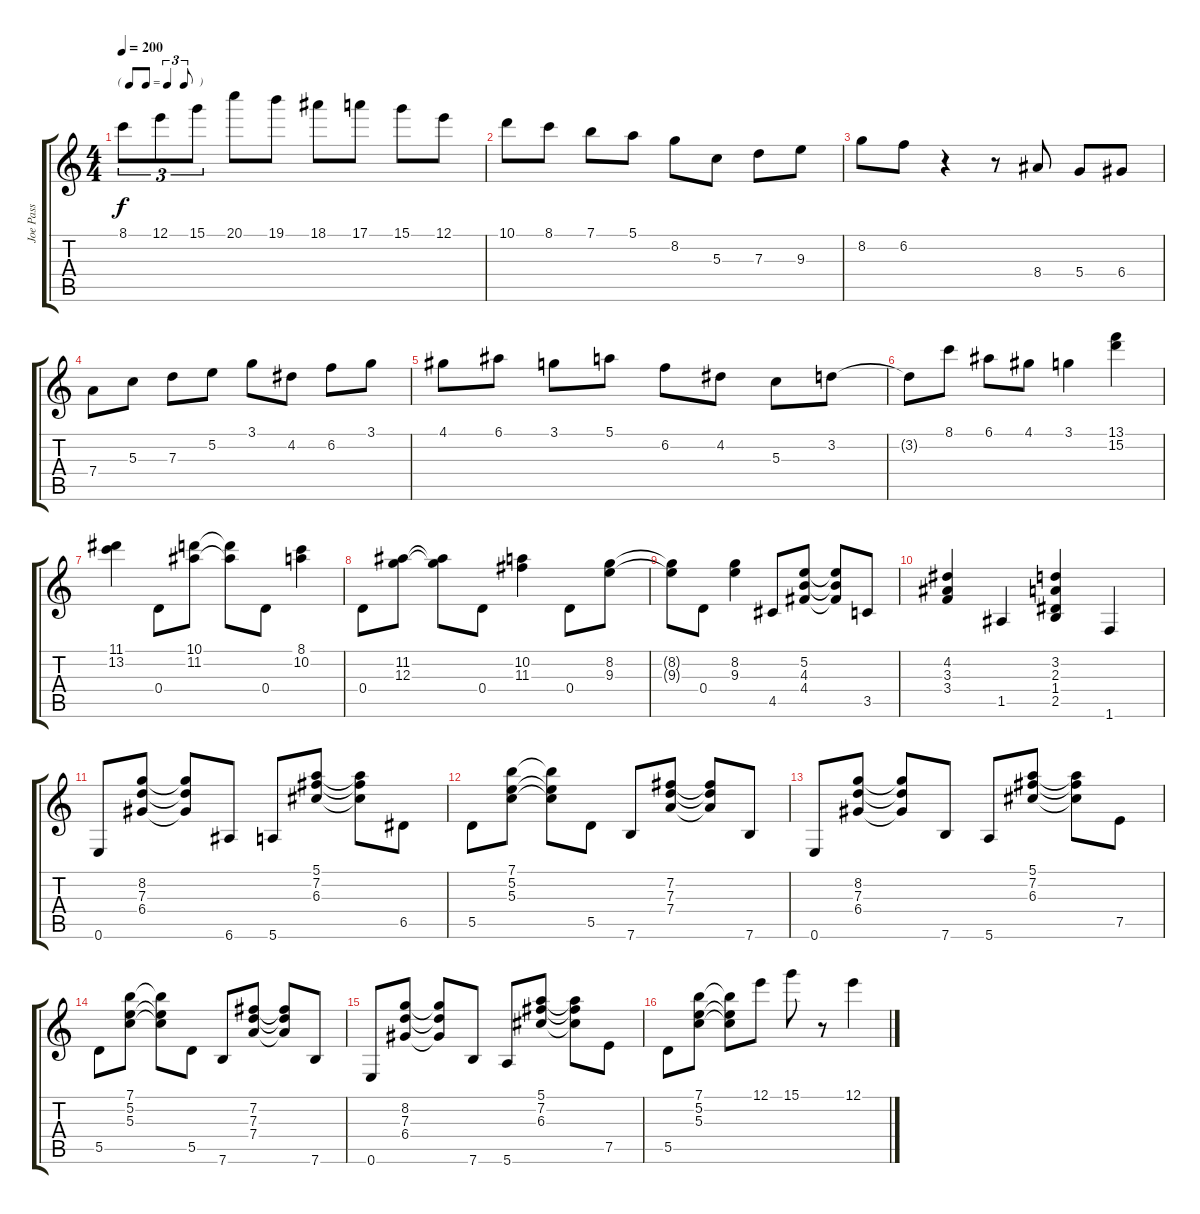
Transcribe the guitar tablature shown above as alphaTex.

\track ("Joe Pass" "Joe Pass") {instrument electricguitarjazz}
\staff {score tabs}
\tuning (E4 B3 G3 D3 A2 E2) {hide}
\ts (4 4)
\tf triplet8th
\tempo 200
\clef g2
\ks c
8.1.8{tu (3 2) dy f} 12.1.8{tu (3 2)} 15.1.8{tu (3 2)} 20.1.8 19.1.8 18.1.8 17.1.8 15.1.8 12.1.8 |
10.1.8 8.1.8 7.1.8 5.1.8 8.2.8 5.3.8 7.3.8 9.3.8 |
8.2.8 6.2.8 r.4 r.8 8.4.8 5.4.8 6.4.8 |
7.4.8 5.3.8 7.3.8 5.2.8 3.1.8 4.2.8 6.2.8 3.1.8 |
4.1.8 6.1.8 3.1.8 5.1.8 6.2.8 4.2.8 5.3.8 3.2.8 |
3.2{t}.8 8.1.8 6.1.8 4.1.8 3.1.4 (13.1 15.2).4 |
(11.1 13.2).4 0.4.8 (10.1 11.2).8 (10.1{t} 11.2{t}).8 0.4.8 (8.1 10.2).4 |
0.4.8 (11.2 12.3).8 (11.2{t} 12.3{t}).8 0.4.8 (10.2 11.3).4 0.4.8 (8.2 9.3).8 |
(8.2{t} 9.3{t}).8 0.4.8 (8.2 9.3).4 4.5.8 (5.2 4.3 4.4).8 (5.2{t} 4.3{t} 4.4{t}).8 3.5.8 |
(4.2 3.3 3.4).4 1.5.4 (3.2 2.3 1.4 2.5).4 1.6.4 |
0.6.8 (8.2 7.3 6.4).8 (8.2{t} 7.3{t} 6.4{t}).8 6.6.8 5.6.8 (5.1 7.2 6.3).8 (5.1{t} 7.2{t} 6.3{t}).8 6.5.8 |
5.5.8 (7.1 5.2 5.3).8 (7.1{t} 5.2{t} 5.3{t}).8 5.5.8 7.6.8 (7.2 7.3 7.4).8 (7.2{t} 7.3{t} 7.4{t}).8 7.6.8 |
0.6.8 (8.2 7.3 6.4).8 (8.2{t} 7.3{t} 6.4{t}).8 7.6.8 5.6.8 (5.1 7.2 6.3).8 (5.1{t} 7.2{t} 6.3{t}).8 7.5.8 |
5.5.8 (7.1 5.2 5.3).8 (7.1{t} 5.2{t} 5.3{t}).8 5.5.8 7.6.8 (7.2 7.3 7.4).8 (7.2{t} 7.3{t} 7.4{t}).8 7.6.8 |
0.6.8 (8.2 7.3 6.4).8 (8.2{t} 7.3{t} 6.4{t}).8 7.6.8 5.6.8 (5.1 7.2 6.3).8 (5.1{t} 7.2{t} 6.3{t}).8 7.5.8 |
5.5.8 (7.1 5.2 5.3).8 (7.1{t} 5.2{t} 5.3{t}).8 12.1.8 15.1.8 r.8 12.1.4
